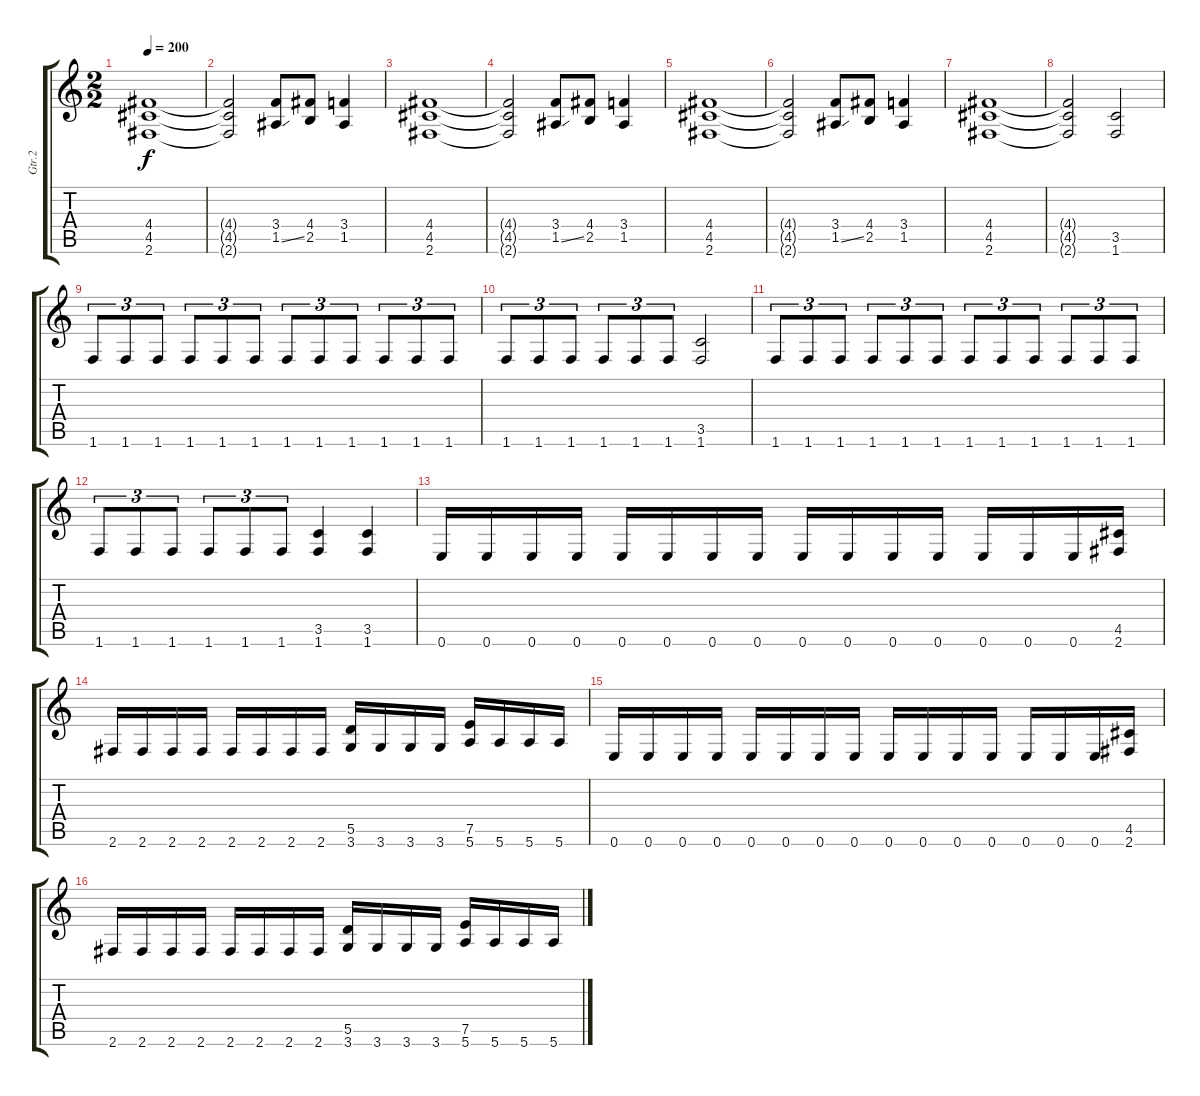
\track ("Gtr.2" "Gtr.2") {instrument distortionguitar}
\staff {score tabs}
\tuning (E4 B3 G3 D3 A2 E2) {hide}
\ts (2 2)
\tempo 200
\clef g2
\ks c
(4.4 4.5 2.6).1{dy f} |
(4.4{t} 4.5{t} 2.6{t}).2 (3.4 1.5{ss}).8 (4.4 2.5).8 (3.4 1.5).4 |
(4.4 4.5 2.6).1 |
(4.4{t} 4.5{t} 2.6{t}).2 (3.4 1.5{ss}).8 (4.4 2.5).8 (3.4 1.5).4 |
(4.4 4.5 2.6).1 |
(4.4{t} 4.5{t} 2.6{t}).2 (3.4 1.5{ss}).8 (4.4 2.5).8 (3.4 1.5).4 |
(4.4 4.5 2.6).1 |
(4.4{t} 4.5{t} 2.6{t}).2 (3.5 1.6).2 |
1.6.8{tu (3 2)} 1.6.8{tu (3 2)} 1.6.8{tu (3 2)} 1.6.8{tu (3 2)} 1.6.8{tu (3 2)} 1.6.8{tu (3 2)} 1.6.8{tu (3 2)} 1.6.8{tu (3 2)} 1.6.8{tu (3 2)} 1.6.8{tu (3 2)} 1.6.8{tu (3 2)} 1.6.8{tu (3 2)} |
1.6.8{tu (3 2)} 1.6.8{tu (3 2)} 1.6.8{tu (3 2)} 1.6.8{tu (3 2)} 1.6.8{tu (3 2)} 1.6.8{tu (3 2)} (3.5 1.6).2 |
1.6.8{tu (3 2)} 1.6.8{tu (3 2)} 1.6.8{tu (3 2)} 1.6.8{tu (3 2)} 1.6.8{tu (3 2)} 1.6.8{tu (3 2)} 1.6.8{tu (3 2)} 1.6.8{tu (3 2)} 1.6.8{tu (3 2)} 1.6.8{tu (3 2)} 1.6.8{tu (3 2)} 1.6.8{tu (3 2)} |
1.6.8{tu (3 2)} 1.6.8{tu (3 2)} 1.6.8{tu (3 2)} 1.6.8{tu (3 2)} 1.6.8{tu (3 2)} 1.6.8{tu (3 2)} (3.5 1.6).4 (3.5 1.6).4 |
0.6.16 0.6.16 0.6.16 0.6.16 0.6.16 0.6.16 0.6.16 0.6.16 0.6.16 0.6.16 0.6.16 0.6.16 0.6.16 0.6.16 0.6.16 (4.5 2.6).16 |
2.6.16 2.6.16 2.6.16 2.6.16 2.6.16 2.6.16 2.6.16 2.6.16 (5.5 3.6).16 3.6.16 3.6.16 3.6.16 (7.5 5.6).16 5.6.16 5.6.16 5.6.16 |
0.6.16 0.6.16 0.6.16 0.6.16 0.6.16 0.6.16 0.6.16 0.6.16 0.6.16 0.6.16 0.6.16 0.6.16 0.6.16 0.6.16 0.6.16 (4.5 2.6).16 |
2.6.16 2.6.16 2.6.16 2.6.16 2.6.16 2.6.16 2.6.16 2.6.16 (5.5 3.6).16 3.6.16 3.6.16 3.6.16 (7.5 5.6).16 5.6.16 5.6.16 5.6.16
